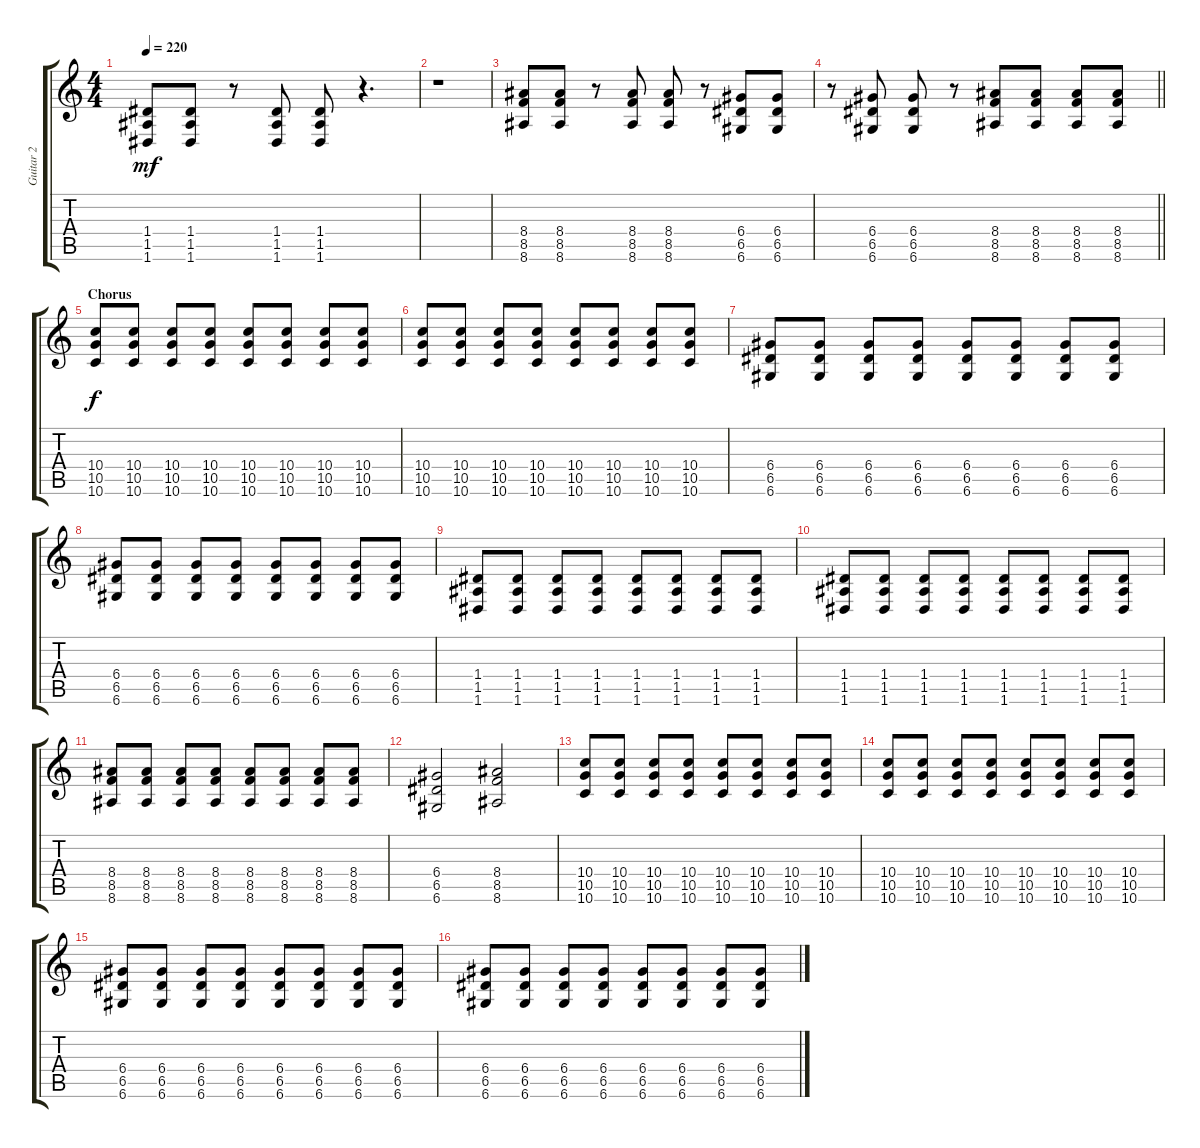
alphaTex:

\track ("Guitar 2" "Guitar 2") {instrument distortionguitar}
\staff {score tabs}
\tuning (E4 B3 G3 D3 A2 D2) {hide}
\ts (4 4)
\tempo 220
\clef g2
\ks c
(1.4 1.5 1.6).8{dy mf} (1.4 1.5 1.6).8 r.8 (1.4 1.5 1.6).8 (1.4 1.5 1.6).8 r.4{d} |
r.1 |
(8.4 8.5 8.6).8 (8.4 8.5 8.6).8 r.8 (8.4 8.5 8.6).8 (8.4 8.5 8.6).8 r.8 (6.4 6.5 6.6).8 (6.4 6.5 6.6).8 |
\barLineRight lightlight
r.8 (6.4 6.5 6.6).8 (6.4 6.5 6.6).8 r.8 (8.4 8.5 8.6).8 (8.4 8.5 8.6).8 (8.4 8.5 8.6).8 (8.4 8.5 8.6).8 |
\section ("" "Chorus")
(10.4 10.5 10.6).8{dy f} (10.4 10.5 10.6).8 (10.4 10.5 10.6).8 (10.4 10.5 10.6).8 (10.4 10.5 10.6).8 (10.4 10.5 10.6).8 (10.4 10.5 10.6).8 (10.4 10.5 10.6).8 |
(10.4 10.5 10.6).8 (10.4 10.5 10.6).8 (10.4 10.5 10.6).8 (10.4 10.5 10.6).8 (10.4 10.5 10.6).8 (10.4 10.5 10.6).8 (10.4 10.5 10.6).8 (10.4 10.5 10.6).8 |
(6.4 6.5 6.6).8 (6.4 6.5 6.6).8 (6.4 6.5 6.6).8 (6.4 6.5 6.6).8 (6.4 6.5 6.6).8 (6.4 6.5 6.6).8 (6.4 6.5 6.6).8 (6.4 6.5 6.6).8 |
(6.4 6.5 6.6).8 (6.4 6.5 6.6).8 (6.4 6.5 6.6).8 (6.4 6.5 6.6).8 (6.4 6.5 6.6).8 (6.4 6.5 6.6).8 (6.4 6.5 6.6).8 (6.4 6.5 6.6).8 |
(1.4 1.5 1.6).8 (1.4 1.5 1.6).8 (1.4 1.5 1.6).8 (1.4 1.5 1.6).8 (1.4 1.5 1.6).8 (1.4 1.5 1.6).8 (1.4 1.5 1.6).8 (1.4 1.5 1.6).8 |
(1.4 1.5 1.6).8 (1.4 1.5 1.6).8 (1.4 1.5 1.6).8 (1.4 1.5 1.6).8 (1.4 1.5 1.6).8 (1.4 1.5 1.6).8 (1.4 1.5 1.6).8 (1.4 1.5 1.6).8 |
(8.4 8.5 8.6).8 (8.4 8.5 8.6).8 (8.4 8.5 8.6).8 (8.4 8.5 8.6).8 (8.4 8.5 8.6).8 (8.4 8.5 8.6).8 (8.4 8.5 8.6).8 (8.4 8.5 8.6).8 |
(6.4 6.5 6.6).2 (8.4 8.5 8.6).2 |
(10.4 10.5 10.6).8 (10.4 10.5 10.6).8 (10.4 10.5 10.6).8 (10.4 10.5 10.6).8 (10.4 10.5 10.6).8 (10.4 10.5 10.6).8 (10.4 10.5 10.6).8 (10.4 10.5 10.6).8 |
(10.4 10.5 10.6).8 (10.4 10.5 10.6).8 (10.4 10.5 10.6).8 (10.4 10.5 10.6).8 (10.4 10.5 10.6).8 (10.4 10.5 10.6).8 (10.4 10.5 10.6).8 (10.4 10.5 10.6).8 |
(6.4 6.5 6.6).8 (6.4 6.5 6.6).8 (6.4 6.5 6.6).8 (6.4 6.5 6.6).8 (6.4 6.5 6.6).8 (6.4 6.5 6.6).8 (6.4 6.5 6.6).8 (6.4 6.5 6.6).8 |
(6.4 6.5 6.6).8 (6.4 6.5 6.6).8 (6.4 6.5 6.6).8 (6.4 6.5 6.6).8 (6.4 6.5 6.6).8 (6.4 6.5 6.6).8 (6.4 6.5 6.6).8 (6.4 6.5 6.6).8
